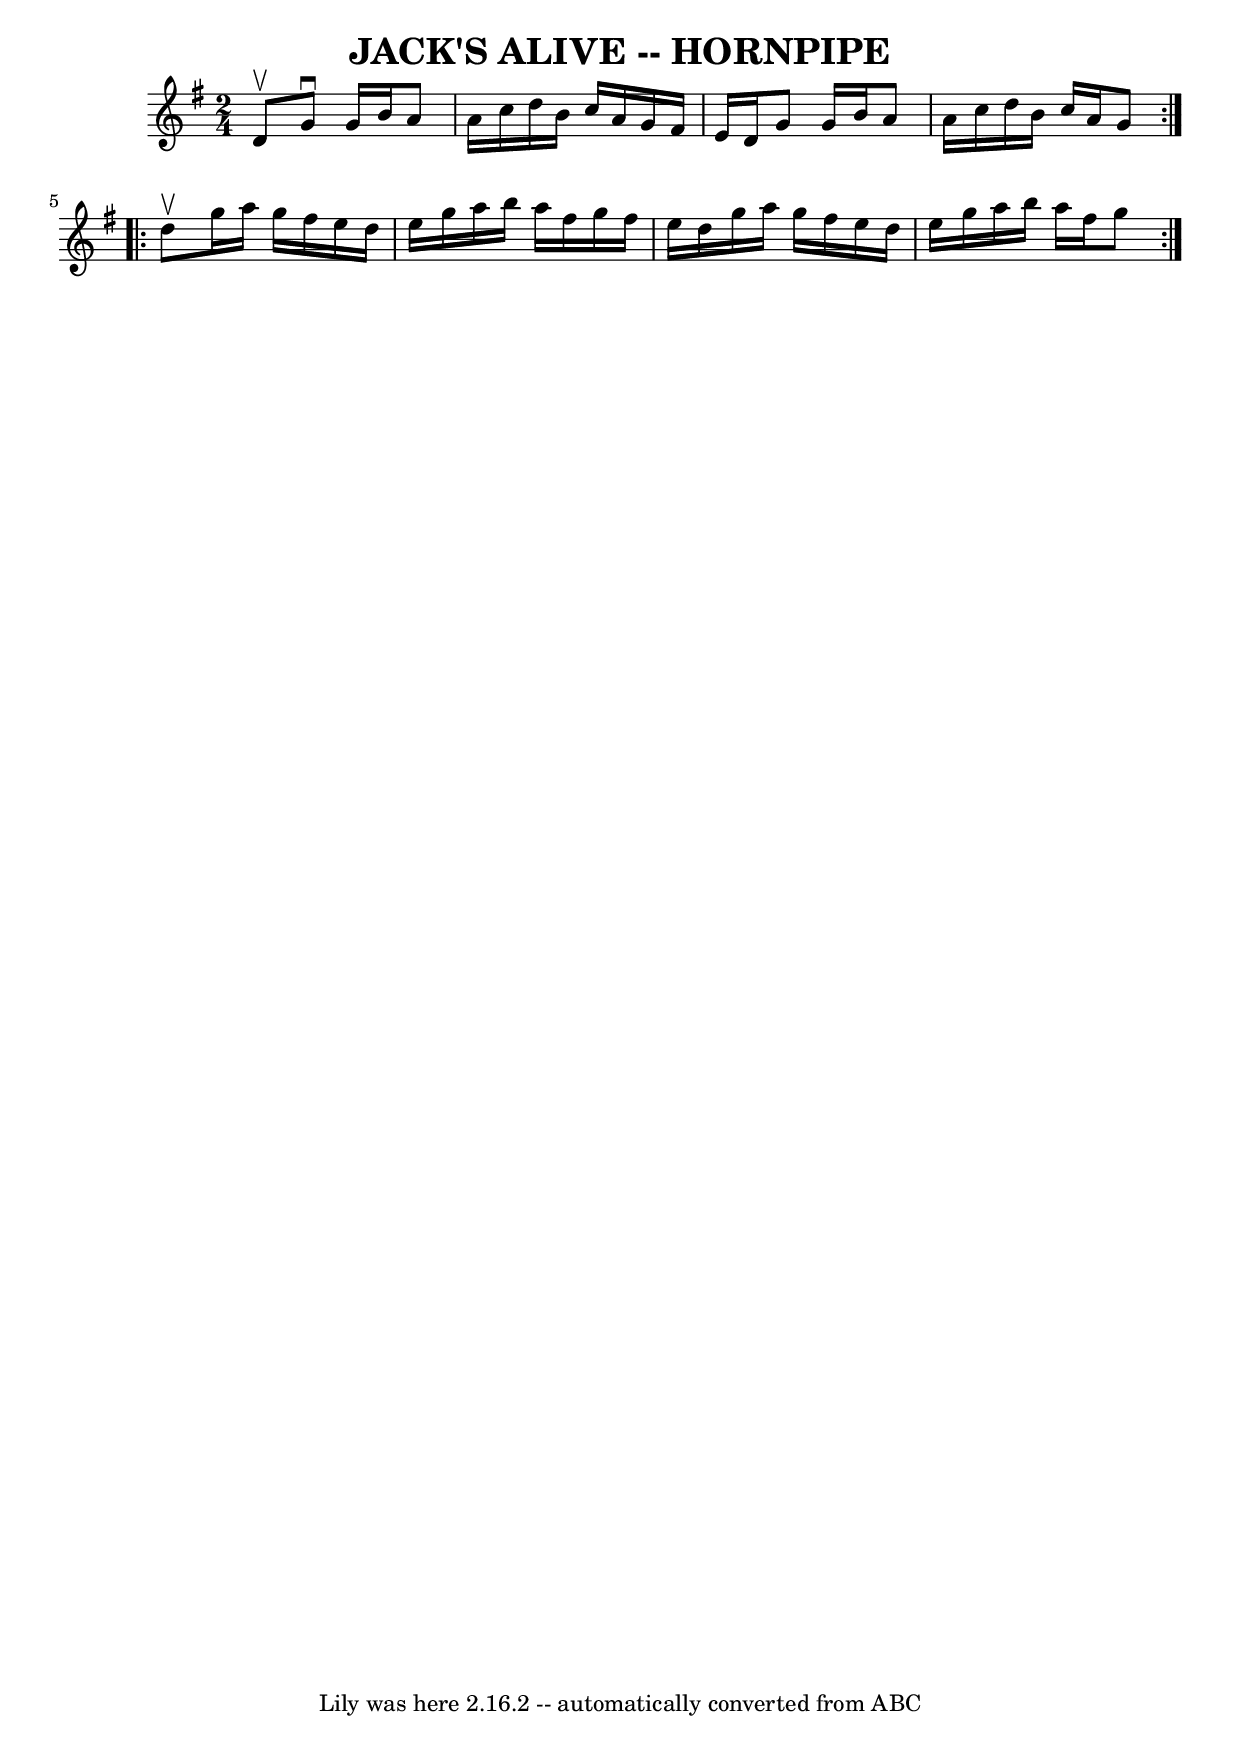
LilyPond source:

\version "2.16.2"
\include "Mammoth.ily"
\header {
  %% book = "Ryan's Mammoth Collection of Fiddle Tunes"
  crossRefNumber = "1"
  footnotes = ""
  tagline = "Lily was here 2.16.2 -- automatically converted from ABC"
  title = "JACK'S ALIVE -- HORNPIPE"

}
voicedefault =  {



  \repeat volta 2 {

    \time 2/4 
    \key g \major     d'8^\upbow        |
    g'8^\downbow g'16         b'16 a'8 a'16 c''16     |
    d''16 b'16 c''16 a'16         g'16 fis'16 e'16 d'16     |
    g'8 g'16 b'16 a'8 a'16      c''16     |
    d''16 b'16 c''16 a'16 g'8    
  }     

  \repeat volta 2 {     d''8^\upbow        |
    g''16 a''16 g''16         fis''16 e''16 d''16 e''16 g''16     |
    a''16 b''16         a''16 fis''16 g''16 fis''16 e''16 d''16     |
    g''16         a''16 g''16 fis''16 e''16 d''16 e''16 g''16     |
    
    a''16 b''16 a''16 fis''16 g''8    
  }   

}

\score{
  <<

    \context Staff="default"
    {
      \voicedefault 
      
    }

  >>
  \layout {
    
  }
  \midi {
  }

}
